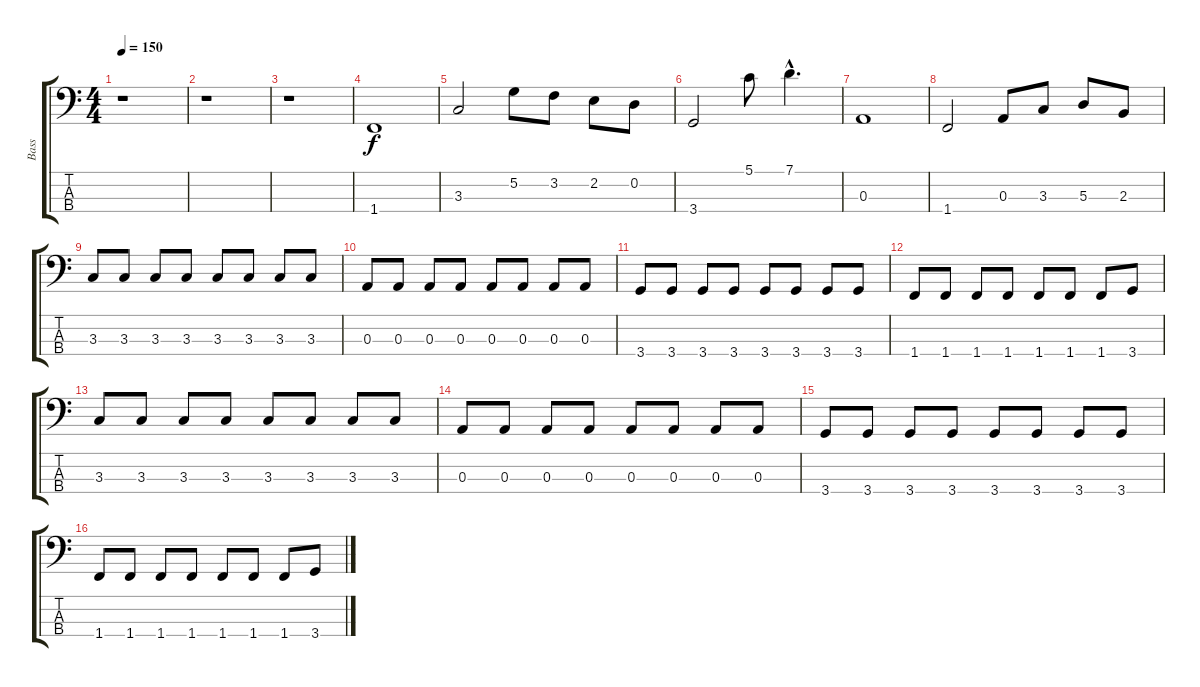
\track ("Bass" "Bass") {instrument electricbassfinger}
\staff {score tabs}
\tuning (G2 D2 A1 E1) {hide}
\ts (4 4)
\tempo 150
\clef f4
\ks c
r.1{dy f instrument electricbassfinger} |
r.1 |
r.1 |
1.4.1 |
3.3.2 5.2.8 3.2.8 2.2.8 0.2.8 |
3.4.2 5.1.8 7.1{hac}.4{d} |
0.3.1 |
1.4.2 0.3.8 3.3.8 5.3.8 2.3.8 |
3.3.8 3.3.8 3.3.8 3.3.8 3.3.8 3.3.8 3.3.8 3.3.8 |
0.3.8 0.3.8 0.3.8 0.3.8 0.3.8 0.3.8 0.3.8 0.3.8 |
3.4.8 3.4.8 3.4.8 3.4.8 3.4.8 3.4.8 3.4.8 3.4.8 |
1.4.8 1.4.8 1.4.8 1.4.8 1.4.8 1.4.8 1.4.8 3.4.8 |
3.3.8 3.3.8 3.3.8 3.3.8 3.3.8 3.3.8 3.3.8 3.3.8 |
0.3.8 0.3.8 0.3.8 0.3.8 0.3.8 0.3.8 0.3.8 0.3.8 |
3.4.8 3.4.8 3.4.8 3.4.8 3.4.8 3.4.8 3.4.8 3.4.8 |
1.4.8 1.4.8 1.4.8 1.4.8 1.4.8 1.4.8 1.4.8 3.4.8
